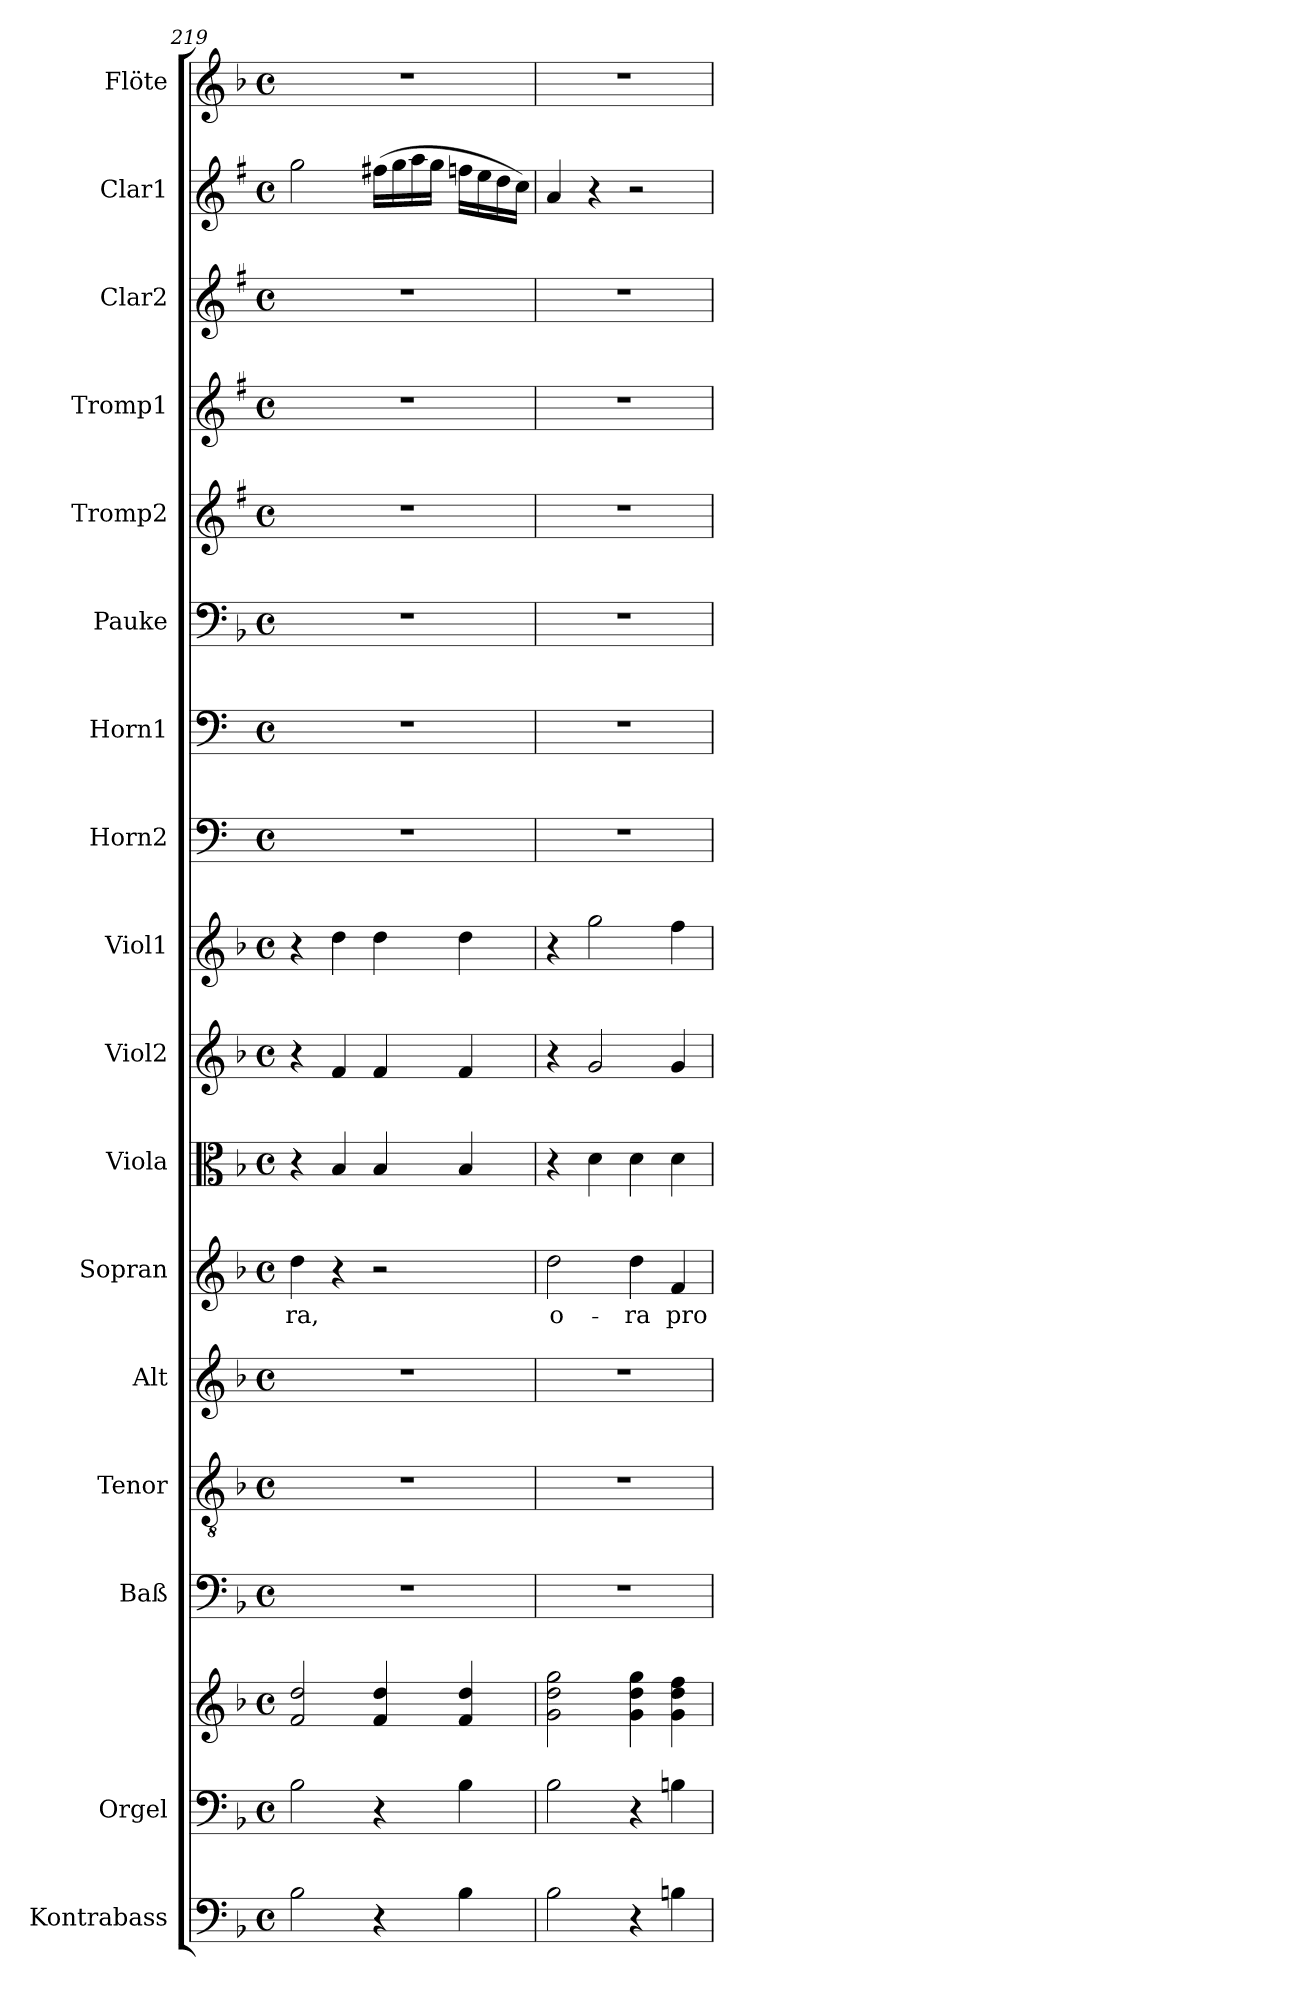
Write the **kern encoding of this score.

**kern	**kern	**kern	**kern	**kern	**kern	**kern	**text	**kern	**kern	**kern	**kern	**kern	**kern	**kern	**kern	**kern	**kern	**kern
*part17	*part16	*part16	*part15	*part14	*part13	*part12	*part12	*part11	*part10	*part9	*part8	*part7	*part6	*part5	*part4	*part3	*part2	*part1
*staff18	*staff17	*staff16	*staff15	*staff14	*staff13	*staff12	*staff12	*staff11	*staff10	*staff9	*staff8	*staff7	*staff6	*staff5	*staff4	*staff3	*staff2	*staff1
*I"Kontrabass	*I"Orgel	*	*I"Baß	*I"Tenor	*I"Alt	*I"Sopran	*	*I"Viola	*I"Viol2	*I"Viol1	*I"Horn2	*I"Horn1	*I"Pauke	*I"Tromp2	*I"Tromp1	*I"Clar2	*I"Clar1	*I"Flöte
*I'Kb	*	*	*I'B	*I'T	*I'A	*I'S	*	*I'Vla	*I'Vl2	*I'Vl1	*I'Hr2	*I'Hr1	*I'Pk	*I'Tr2	*I'Tr1	*I'Cl2	*I'Cl1	*I'Fl
*clefF4	*clefF4	*clefG2	*clefF4	*clefGv2	*clefG2	*clefG2	*	*clefC3	*clefG2	*clefG2	*clefF4	*clefF4	*clefF4	*clefG2	*clefG2	*clefG2	*clefG2	*clefG2
*ITrd7c12	*	*	*	*	*	*	*	*	*	*	*ITrd4c7	*ITrd4c7	*	*ITrd1c2	*ITrd1c2	*ITrd1c2	*ITrd1c2	*
*k[b-]	*k[b-]	*k[b-]	*k[b-]	*k[b-]	*k[b-]	*k[b-]	*	*k[b-]	*k[b-]	*k[b-]	*k[b-]	*k[b-]	*k[b-]	*k[b-]	*k[b-]	*k[b-]	*k[b-]	*k[b-]
*F:	*F:	*F:	*F:	*F:	*F:	*F:	*	*F:	*F:	*F:	*F:	*F:	*F:	*F:	*F:	*F:	*F:	*F:
*M4/4	*M4/4	*M4/4	*M4/4	*M4/4	*M4/4	*M4/4	*	*M4/4	*M4/4	*M4/4	*M4/4	*M4/4	*M4/4	*M4/4	*M4/4	*M4/4	*M4/4	*M4/4
*met(c)	*met(c)	*met(c)	*met(c)	*met(c)	*met(c)	*met(c)	*	*met(c)	*met(c)	*met(c)	*met(c)	*met(c)	*met(c)	*met(c)	*met(c)	*met(c)	*met(c)	*met(c)
=219	=219	=219	=219	=219	=219	=219	=219	=219	=219	=219	=219	=219	=219	=219	=219	=219	=219	=219
!	!	!	!	!	!	!	!LO:LY:b	!	!	!	!	!	!	!	!	!	!	!
2BB-\	2B-\	2f/ 2dd/	1r	1r	1r	4dd\	-ra,	4r	4r	4r	1r	1r	1r	1r	1r	1r	2ff\	1r
.	.	.	.	.	.	4r	.	4B-/	4f/	4dd\	.	.	.	.	.	.	.	.
4r	4r	4f/ 4dd/	.	.	.	2r	.	4B-/	4f/	4dd\	.	.	.	.	.	.	(>16een\LL	.
.	.	.	.	.	.	.	.	.	.	.	.	.	.	.	.	.	16ff\	.
.	.	.	.	.	.	.	.	.	.	.	.	.	.	.	.	.	16gg\	.
.	.	.	.	.	.	.	.	.	.	.	.	.	.	.	.	.	16ff\JJ	.
4BB-\	4B-\	4f/ 4dd/	.	.	.	.	.	4B-/	4f/	4dd\	.	.	.	.	.	.	16ee-X\LL	.
.	.	.	.	.	.	.	.	.	.	.	.	.	.	.	.	.	16dd\	.
.	.	.	.	.	.	.	.	.	.	.	.	.	.	.	.	.	16cc\	.
.	.	.	.	.	.	.	.	.	.	.	.	.	.	.	.	.	16b-\JJ)	.
!!LO:PB:g=z
=220	=220	=220	=220	=220	=220	=220	=220	=220	=220	=220	=220	=220	=220	=220	=220	=220	=220	=220
!	!	!	!	!	!	!	!LO:LY:b	!	!	!	!	!	!	!	!	!	!	!
2BB-\	2B-\	2g\ 2dd\ 2gg\	1r	1r	1r	2dd\	o-	4r	4r	4r	1r	1r	1r	1r	1r	1r	4g/	1r
.	.	.	.	.	.	.	.	4d\	2g/	2gg\	.	.	.	.	.	.	4r	.
!	!	!	!	!	!	!	!LO:LY:b	!	!	!	!	!	!	!	!	!	!	!
4r	4r	4g\ 4dd\ 4gg\	.	.	.	4dd\	-ra	4d\	.	.	.	.	.	.	.	.	2r	.
!	!	!	!	!	!	!	!LO:LY:b	!	!	!	!	!	!	!	!	!	!	!
4BBn\	4Bn\	4g\ 4dd\ 4ff\	.	.	.	4f/	pro	4d\	4g/	4ff\	.	.	.	.	.	.	.	.
=	=	=	=	=	=	=	=	=	=	=	=	=	=	=	=	=	=	=
*-	*-	*-	*-	*-	*-	*-	*-	*-	*-	*-	*-	*-	*-	*-	*-	*-	*-	*-
